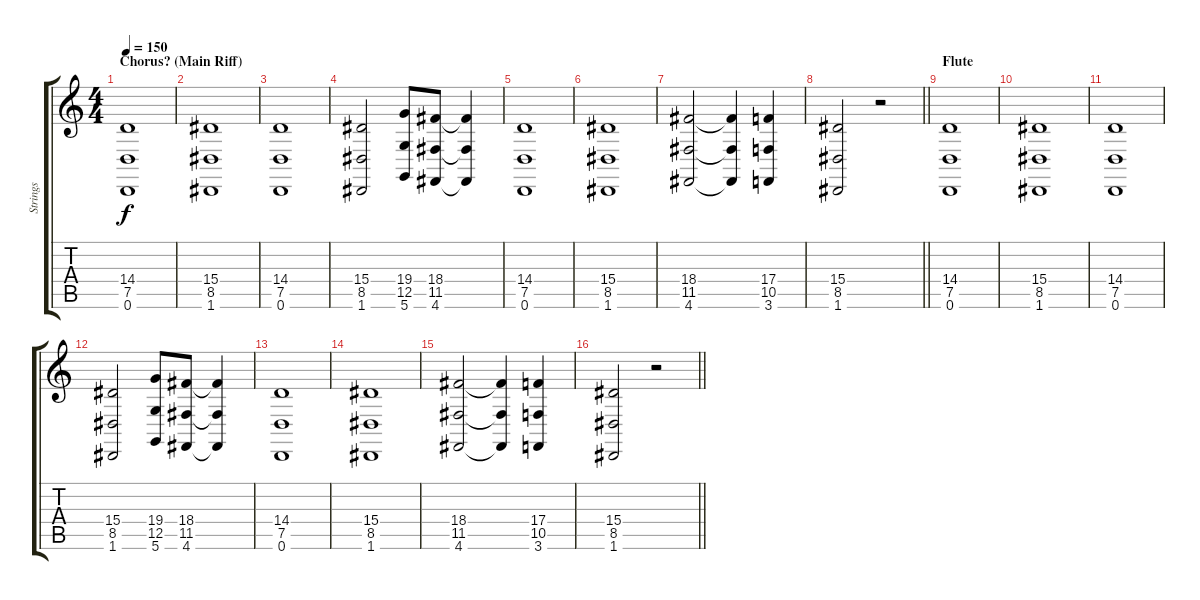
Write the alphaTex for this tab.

\track ("Strings" "Strings") {instrument stringensemble1}
\staff {score tabs}
\tuning (D4 A3 F3 C3 G2 D2) {hide}
\ts (4 4)
\section ("" "Chorus? (Main Riff)")
\tempo 150
\clef g2
\ks c
(14.4 7.5 0.6).1{dy f} |
(15.4 8.5 1.6).1 |
(14.4 7.5 0.6).1 |
(15.4 8.5 1.6).2 (19.4 12.5 5.6).8 (18.4 11.5 4.6).8 (18.4{t} 11.5{t} 4.6{t}).4 |
(14.4 7.5 0.6).1 |
(15.4 8.5 1.6).1 |
(18.4 11.5 4.6).2 (18.4{t} 11.5{t} 4.6{t}).4 (17.4 10.5 3.6).4 |
\barLineRight lightlight
(15.4 8.5 1.6).2 r.2 |
\section ("" "Flute")
(14.4 7.5 0.6).1 |
(15.4 8.5 1.6).1 |
(14.4 7.5 0.6).1 |
(15.4 8.5 1.6).2 (19.4 12.5 5.6).8 (18.4 11.5 4.6).8 (18.4{t} 11.5{t} 4.6{t}).4 |
(14.4 7.5 0.6).1 |
(15.4 8.5 1.6).1 |
(18.4 11.5 4.6).2 (18.4{t} 11.5{t} 4.6{t}).4 (17.4 10.5 3.6).4 |
\barLineRight lightlight
(15.4 8.5 1.6).2 r.2
